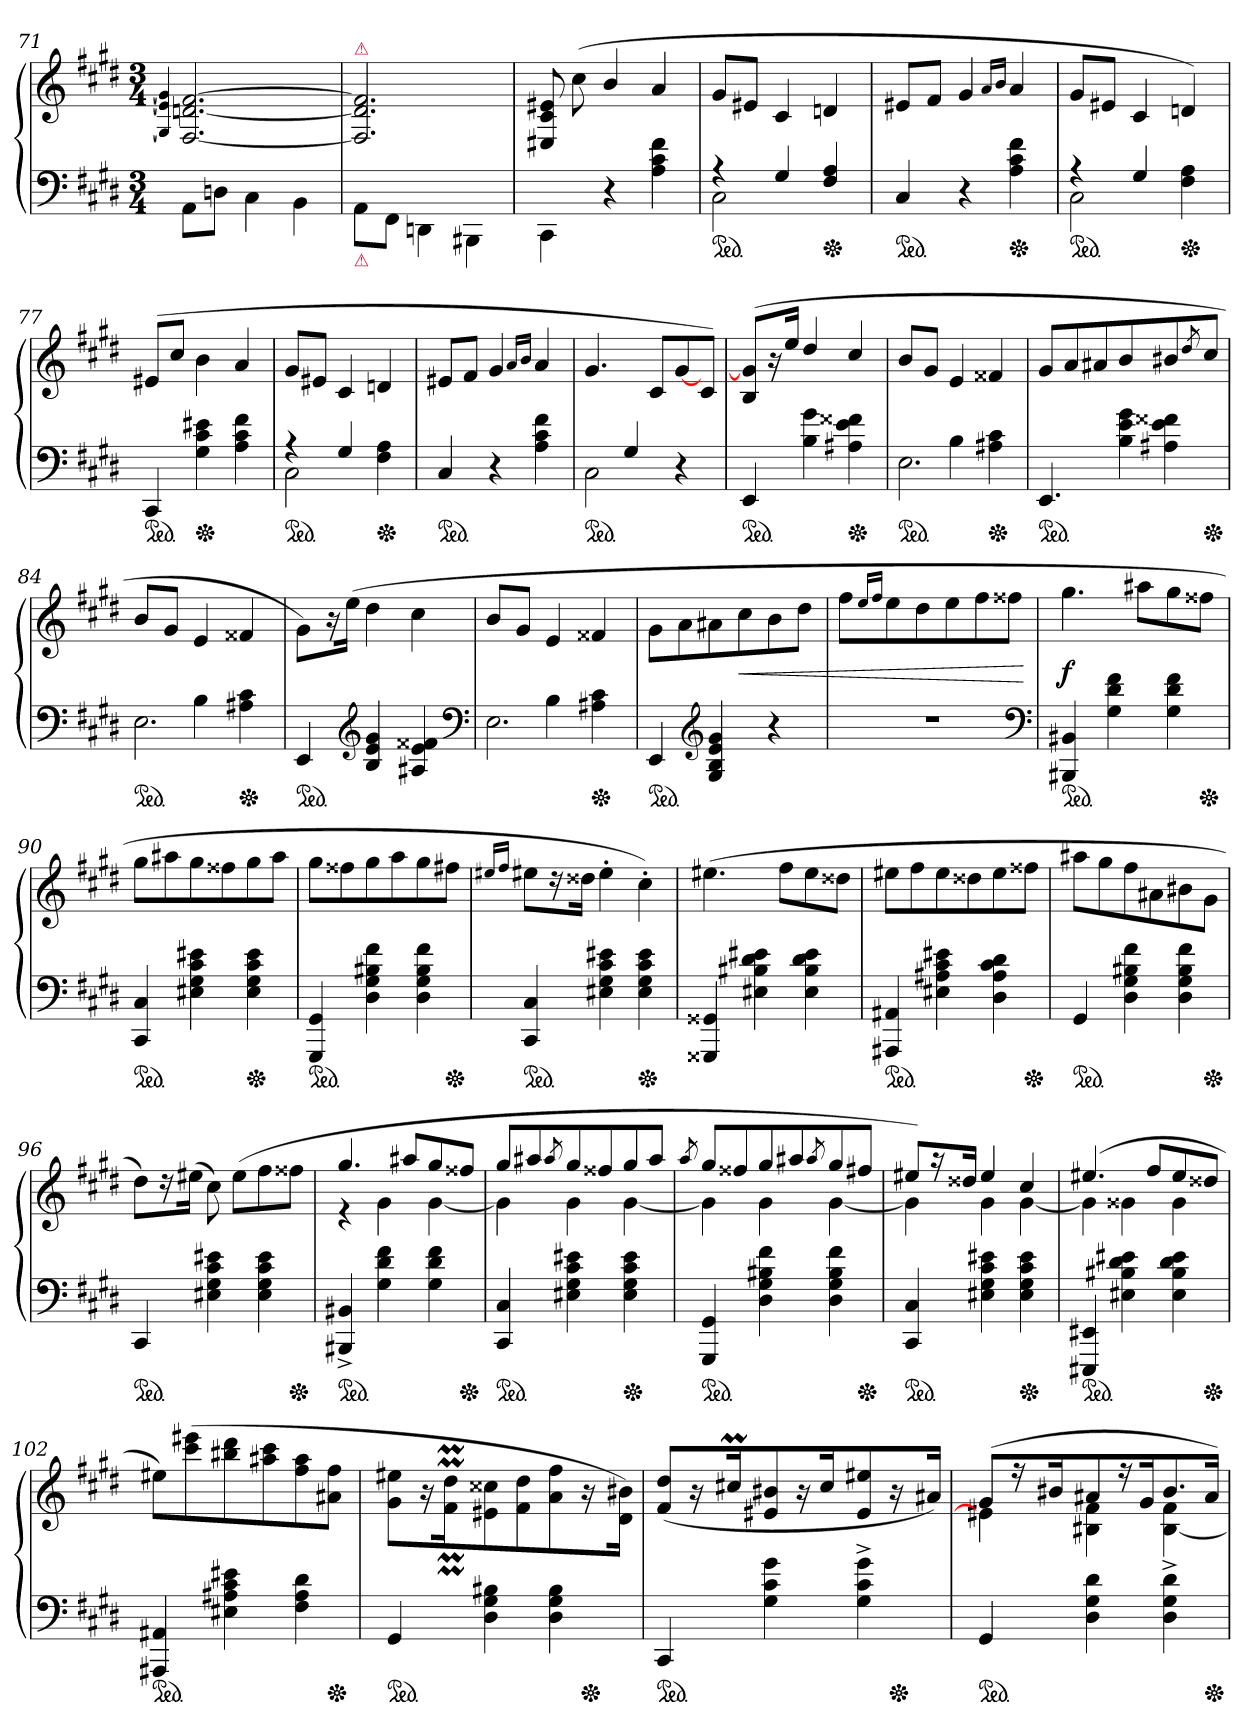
**kern	**kern	**dynam
*part1	*part1	*part1
*staff2	*staff1	*staff1/2
*clefF4	*clefG2	*
*k[f#c#g#d#]	*k[f#c#g#d#]	*
*c#:	*c#:	*
*M3/4	*M3/4	*
=71	=71	=71
.	4qqG]/ 4qqe]/ 4qqg]/	.
8AA\L	[2.F#/ [2.dn/ [2.f#/	.
8Dn\J	.	.
4C#\	.	.
4BB\	.	.
=72	=72	=72
!	!LO:TX:a:color=crimson:t=⚠	!
!LO:TX:b:color=crimson:t=⚠	!	!
8AA\L	2.F#]/ 2.d]/ 2.f#]/	.
8FF#\J	.	.
4DDn\	.	.
4BBB#X\	.	.
=73	=73	=73
4CC#\	8E#X 8c# 8e#X	.
.	(>8cc#\	.
4r	4b/	.
4A 4c# 4f#	4a	.
=74	=74	=74
*^	*	*
*ped	*	*	*
4r	2C#	8g#L	.
.	.	8e#XJ	.
4G#	.	4c#	.
*Xped	*	*	*
4F#/ 4A/	4ryy	4dn	.
*v	*v	*	*
=75	=75	=75
*ped	*	*
4C#/	8e#XL	.
.	8f#J	.
4r	4g#	.
.	16qa/LL	.
.	16qb/JJ	.
*Xped	*	*
4A 4c# 4f#	4a	.
=76	=76	=76
*^	*	*
*ped	*	*	*
4r	2C#	8g#L	.
.	.	8e#XJ	.
4G#	.	4c#	.
*Xped	*	*	*
4ryy	4F# 4A	4dn)	.
*v	*v	*	*
=77	=77	=77
*ped	*	*
4CC#	(>8e#XL	.
.	8cc#J	.
*Xped	*	*
4G# 4c# 4e#X	4b\	.
4A 4c# 4f#	4a	.
=78	=78	=78
*^	*	*
*ped	*	*	*
4r	2C#	8g#L	.
.	.	8e#XJ	.
4G#	.	4c#	.
*Xped	*	*	*
4ryy	4F# 4A	4dn	.
*v	*v	*	*
=79	=79	=79
*ped	*	*
4C#/	8e#XL	.
.	8f#J	.
4r	4g#	.
.	16qa/LL	.
.	16qb/JJ	.
4A 4c# 4f#	4a	.
=80	=80	=80
*^	*	*
*ped	*	*	*
4ryy	2C#	4.g#	.
4G#	.	.	.
.	.	8c#L	.
4r	4ryy	[8g#	.
.	.	8c#J)	.
*v	*v	*	*
=81	=81	=81
*ped	*	*
4EE	(>8B 8g#]L	.
.	16r	.
.	16eeJk	.
4B\ 4g#\	4dd#/	.
*Xped	*	*
4A#X\ 4e\ 4f##X\	4cc#/	.
=82	=82	=82
*^	*	*
*ped	*	*	*
4ryy	2.E	8bL	.
.	.	8g#J	.
4B\	.	4e	.
*Xped	*	*	*
4A#X\ 4c#\	.	4f##X	.
*v	*v	*	*
=83	=83	=83
!LO:N:vis=4	!	!
*ped	*	*
4.EE	8g#L	.
.	8a	.
.	8a#X	.
!LO:N:vis=4	!	!
8B\ 8e\ 8g#\	8b/	.
4A#X\ 4e\ 4f##X\	8b#X/	.
.	8qdd#/	.
*Xped	*	*
.	8cc#/J	.
=84	=84	=84
*^	*	*
*ped	*	*	*
4ryy	2.E	8bL	.
.	.	8g#J	.
4B\	.	4e	.
*Xped	*	*	*
4A#X\ 4c#\	.	4f##X	.
*v	*v	*	*
=85	=85	=85
*ped	*	*
4EE	8g#L)	.
.	16r	.
.	(>16eeJk	.
*clefG2	*	*
4B 4e 4g#	4dd#	.
4A#X 4e 4f##X	4cc#	.
*clefF4	*	*
=86	=86	=86
*^	*	*
4ryy	2.E	8bL	.
.	.	8g#J	.
4B\	.	4e	.
*Xped	*	*	*
4A#X\ 4c#\	.	4f##X	.
*v	*v	*	*
=87	=87	=87
*ped	*	*
4EE	8g#\L	.
*clefG2	*	*
.	8a	.
4G# 4B 4e 4g#	8a#X	.
.	8cc#	<
4r	8b	.
.	8dd#J	.
=88	=88	=88
2.r	8ff#L	.
.	16qee/LL	.
.	16qff#/JJ	.
.	8ee	.
.	8dd#	.
.	8ee	.
.	8ff#	.
.	8ff##XJ	.
*clefF4	*	*
.	.	[
=89	=89	=89
*ped	*	*
4BBB#X 4BB#X	4.gg#	f
4G# 4d# 4f#	.	.
.	8aa#XL	.
4G# 4d# 4f#	8gg#	.
*Xped	*	*
.	8ff##XJ	.
=90	=90	=90
*ped	*	*
4CC# 4C#	8gg#L	.
.	8aa#X	.
4E#X 4G# 4c# 4e#X	8gg#	.
.	8ff##X	.
*Xped	*	*
4E# 4G# 4c# 4e#	8gg#	.
.	8aa#J	.
=91	=91	=91
*ped	*	*
4GGG# 4GG#	8gg#L	.
.	8ff##X	.
4D# 4G# 4B#X 4f#	8gg#	.
.	8aa	.
4D# 4G# 4B# 4f#	8gg#	.
*Xped	*	*
.	8ff#XJ	.
=92	=92	=92
.	16qee#X/LL	.
.	16qff#/JJ	.
*ped	*	*
4CC# 4C#	8ee#XL	.
.	16r	.
.	16dd##XJk	.
4E#X 4G# 4c# 4e#X	4ee#'>	.
*Xped	*	*
4E# 4G# 4c# 4e#	4cc#'>)	.
=93	=93	=93
4GGG##X 4GG##X	(>4.ee#X	.
4E#X 4B#X 4d# 4e#X	.	.
.	8ff#L	.
4E# 4B# 4d# 4e#	8ee#	.
.	8dd##XJ	.
=94	=94	=94
*ped	*	*
4AAA#X 4AA#X	8ee#XL	.
.	8ff#	.
4E#X 4A#X 4c# 4e#X	8ee#	.
.	8dd##X	.
4D# 4A# 4c# 4d#	8ee#	.
*Xped	*	*
.	8ff##XJ	.
=95	=95	=95
*ped	*	*
4GG#	8aa#XL	.
.	8gg#	.
4D# 4G# 4B#X 4f#	8ff#	.
.	8a#X	.
4D# 4G# 4B# 4f#	8b#X	.
*Xped	*	*
.	8g#J	.
=96	=96	=96
*ped	*	*
4CC#	8dd#L)	.
.	16r	.
.	(>16ee#XJk	.
4E#X 4G# 4c# 4e#X	8cc#)	.
.	(>8ee#L	.
4E# 4G# 4c# 4e#	8ff#	.
*Xped	*	*
.	8ff##XJ	.
=97	=97	=97
*	*^	*
*ped	*	*	*
4BBB#X^> 4BB#X^>	4.gg#	4r	.
4G# 4d# 4f#	.	4g#	.
.	8aa#XL	.	.
4G# 4d# 4f#	8gg#	[4g#	.
*Xped	*	*	*
.	8ff##XJ	.	.
=98	=98	=98	=98
*ped	*	*	*
4CC# 4C#	8gg#L	4g#]	.
.	8aa#X	.	.
.	8qaa#	.	.
4E#X 4G# 4c# 4e#X	8gg#	4g#	.
.	8ff##X	.	.
*Xped	*	*	*
4E# 4G# 4c# 4e#	8gg#	[4g#	.
.	8aa#J	.	.
=99	=99	=99	=99
.	8qaa	.	.
*ped	*	*	*
4GGG# 4GG#	8gg#L	4g#]	.
.	8ff##X	.	.
4D# 4G# 4B#X 4f#	8gg#	4g#	.
.	8aa#X	.	.
.	8qaa#	.	.
4D# 4G# 4B# 4f#	8gg#	[4g#	.
*Xped	*	*	*
.	8ff#XJ	.	.
=100	=100	=100	=100
*ped	*	*	*
4CC# 4C#	8ee#XL)	4g#]	.
.	16r	.	.
.	16dd##XJk	.	.
4E#X 4G# 4c# 4e#X	4ee#	4g#	.
*Xped	*	*	*
4E# 4G# 4c# 4e#	4cc#	[4g#	.
=101	=101	=101	=101
*ped	*	*	*
4EEE#X 4EE#X	(>4.ee#X	4g#]	.
4E#X 4B#X 4d# 4e#X	.	4g##X	.
.	8ff#L	.	.
4E# 4B# 4d# 4e#	8ee#	4g##	.
*Xped	*	*	*
.	8dd##XJ	.	.
*	*v	*v	*
=102	=102	=102
*ped	*	*
4AAA#X 4AA#X	8ee#XL)	.
.	(>8ccc# 8eee#X	.
4E#X 4A#X 4c# 4e#X	8bb#X 8ddd#	.
.	8aa#X 8ccc#	.
4F# 4A# 4d#	8ff# 8aa#	.
*Xped	*	*
.	8a#X 8ff#J	.
=103	=103	=103
*ped	*	*
4GG#	8g#\ 8ee#X\L	.
.	16r	.
.	16f#M 16dd#MK	.
4D# 4G# 4B#X	8e#X 8cc##X	.
.	8f# 8dd#	.
4D# 4G# 4B#	8a 8ff#	.
*Xped	*	*
.	16r	.
.	16d# 16b#XJk)	.
=104	=104	=104
*ped	*	*
4CC#	(>8f#/ 8dd#/L	.
.	16r	.
.	16cc#XMK	.
4G# 4c# 4g#	8e#X 8b#X	.
.	16r	.
.	16cc#K	.
4G#^ 4c#^ 4g#^	8e# 8ee#X	.
*Xped	*	*
.	16r	.
.	16a#XJk)	.
=105	=105	=105
*	*^	*
*ped	*	*	*
4GG#	(>8g#L	4e#X]	.
.	16r	.	.
.	16b#XK	.	.
4D# 4G# 4d#	8a#X	4B#X 4f#	.
.	16r	.	.
.	16g#K	.	.
4D#^> 4G#^> 4d#^>	8.b#	[4B# 4f#	.
*Xped	*	*	*
.	16a#Jk)	.	.
*	*v	*v	*
=	=	=
*-	*-	*-
